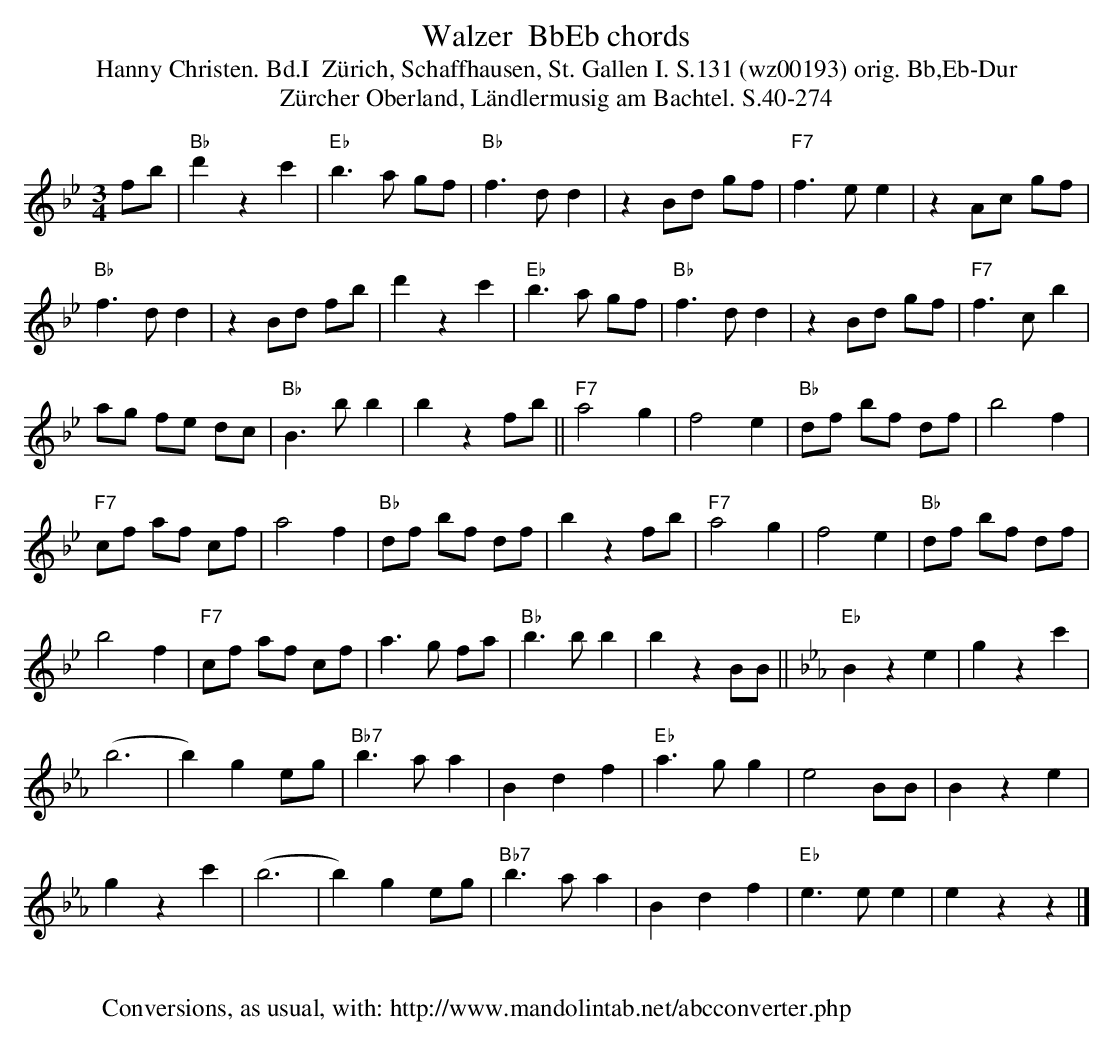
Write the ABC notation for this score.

X:1
T:  Walzer  BbEb chords
T:Hanny Christen. Bd.I  Z\"urich, Schaffhausen, St. Gallen I. S.131 (wz00193) orig. Bb,Eb-Dur
T: Z\"urcher Oberland, L\"andlermusig am Bachtel. S.40-274
M:3/4
L:1/8
K:Bb %%MIDI gchordon
fb | "Bb"d'2z2c'2 | "Eb"b3a gf | "Bb"f3dd2 | z2Bd gf | "F7"f3ee2 | z2Ac gf |
"Bb"f3dd2 | z2Bd fb | d'2z2c'2 | "Eb"b3a gf | "Bb"f3dd2 | z2Bd gf | "F7"f3cb2 |
ag fe dc | "Bb"B3bb2 | b2z2fb || "F7"a4g2 | f4e2 | "Bb"df bf df | b4f2 |
"F7"cf af cf | a4f2 | "Bb"df bf df | b2z2fb | "F7"a4g2 | f4e2 | "Bb"df bf df |
b4f2 | "F7"cf af cf | a3g fa | "Bb"b3bb2 | b2z2 BB || [K:Eb] [L:1/4] "Eb"Bze | gzc' |
(b3 | b)g e/g/ | "Bb7"b>aa | Bdf | "Eb"a>gg | e2 B/B/ | Bze |
gzc' | (b3 | b)g e/g/ | "Bb7"b>aa | Bdf | "Eb"e>ee | ezz |]
W:
W: Conversions, as usual, with: http://www.mandolintab.net/abcconverter.php
